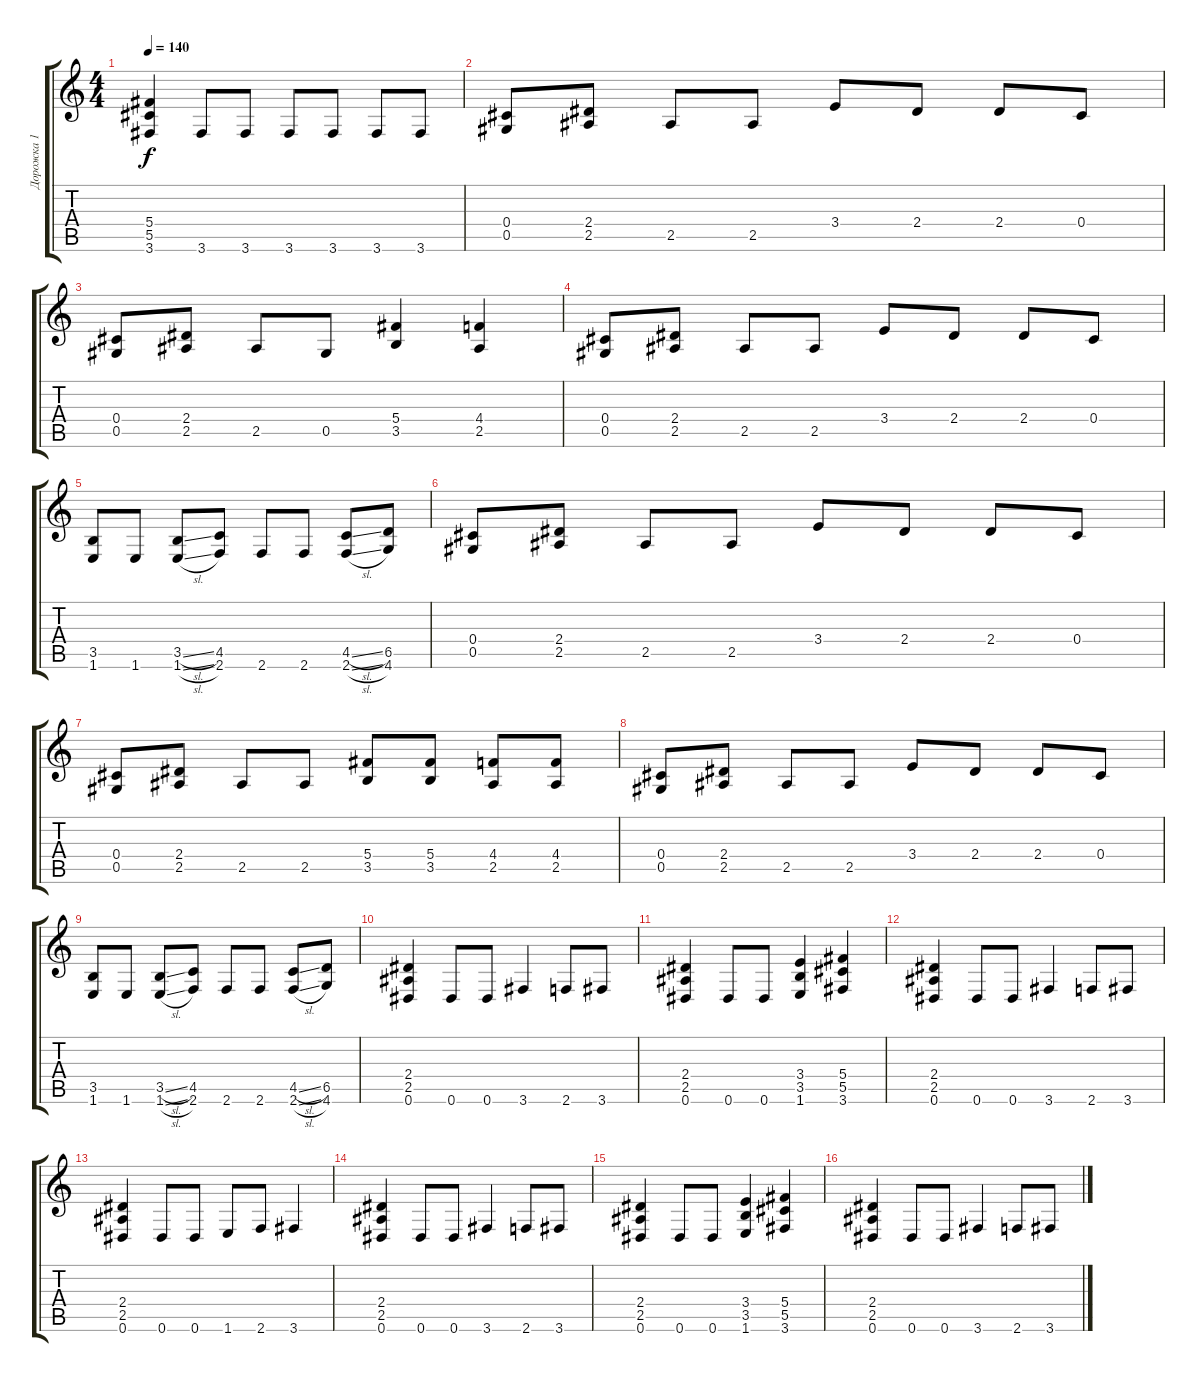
\track ("Дорожка 1" "Дорожка 1") {instrument distortionguitar}
\staff {score tabs}
\tuning (Eb4 Bb3 Gb3 Db3 Ab2 Eb2) {hide}
\ts (4 4)
\tempo 140
\clef g2
\ks c
(5.4 5.5 3.6).4{dy f} 3.6.8 3.6.8 3.6.8 3.6.8 3.6.8 3.6.8 |
(0.4 0.5).8 (2.4 2.5).8 2.5.8 2.5.8 3.4.8 2.4.8 2.4.8 0.4.8 |
(0.4 0.5).8 (2.4 2.5).8 2.5.8 0.5.8 (5.4 3.5).4 (4.4 2.5).4 |
(0.4 0.5).8 (2.4 2.5).8 2.5.8 2.5.8 3.4.8 2.4.8 2.4.8 0.4.8 |
(3.5 1.6).8 1.6.8 (3.5{sl} 1.6{sl}).8 (4.5 2.6).8 2.6.8 2.6.8 (4.5{sl} 2.6{sl}).8 (6.5 4.6).8 |
(0.4 0.5).8 (2.4 2.5).8 2.5.8 2.5.8 3.4.8 2.4.8 2.4.8 0.4.8 |
(0.4 0.5).8 (2.4 2.5).8 2.5.8 2.5.8 (5.4 3.5).8 (5.4 3.5).8 (4.4 2.5).8 (4.4 2.5).8 |
(0.4 0.5).8 (2.4 2.5).8 2.5.8 2.5.8 3.4.8 2.4.8 2.4.8 0.4.8 |
(3.5 1.6).8 1.6.8 (3.5{sl} 1.6{sl}).8 (4.5 2.6).8 2.6.8 2.6.8 (4.5{sl} 2.6{sl}).8 (6.5 4.6).8 |
(2.4 2.5 0.6).4 0.6.8 0.6.8 3.6.4 2.6.8 3.6.8 |
(2.4 2.5 0.6).4 0.6.8 0.6.8 (3.4 3.5 1.6).4 (5.4 5.5 3.6).4 |
(2.4 2.5 0.6).4 0.6.8 0.6.8 3.6.4 2.6.8 3.6.8 |
(2.4 2.5 0.6).4 0.6.8 0.6.8 1.6.8 2.6.8 3.6.4 |
(2.4 2.5 0.6).4 0.6.8 0.6.8 3.6.4 2.6.8 3.6.8 |
(2.4 2.5 0.6).4 0.6.8 0.6.8 (3.4 3.5 1.6).4 (5.4 5.5 3.6).4 |
(2.4 2.5 0.6).4 0.6.8 0.6.8 3.6.4 2.6.8 3.6.8
